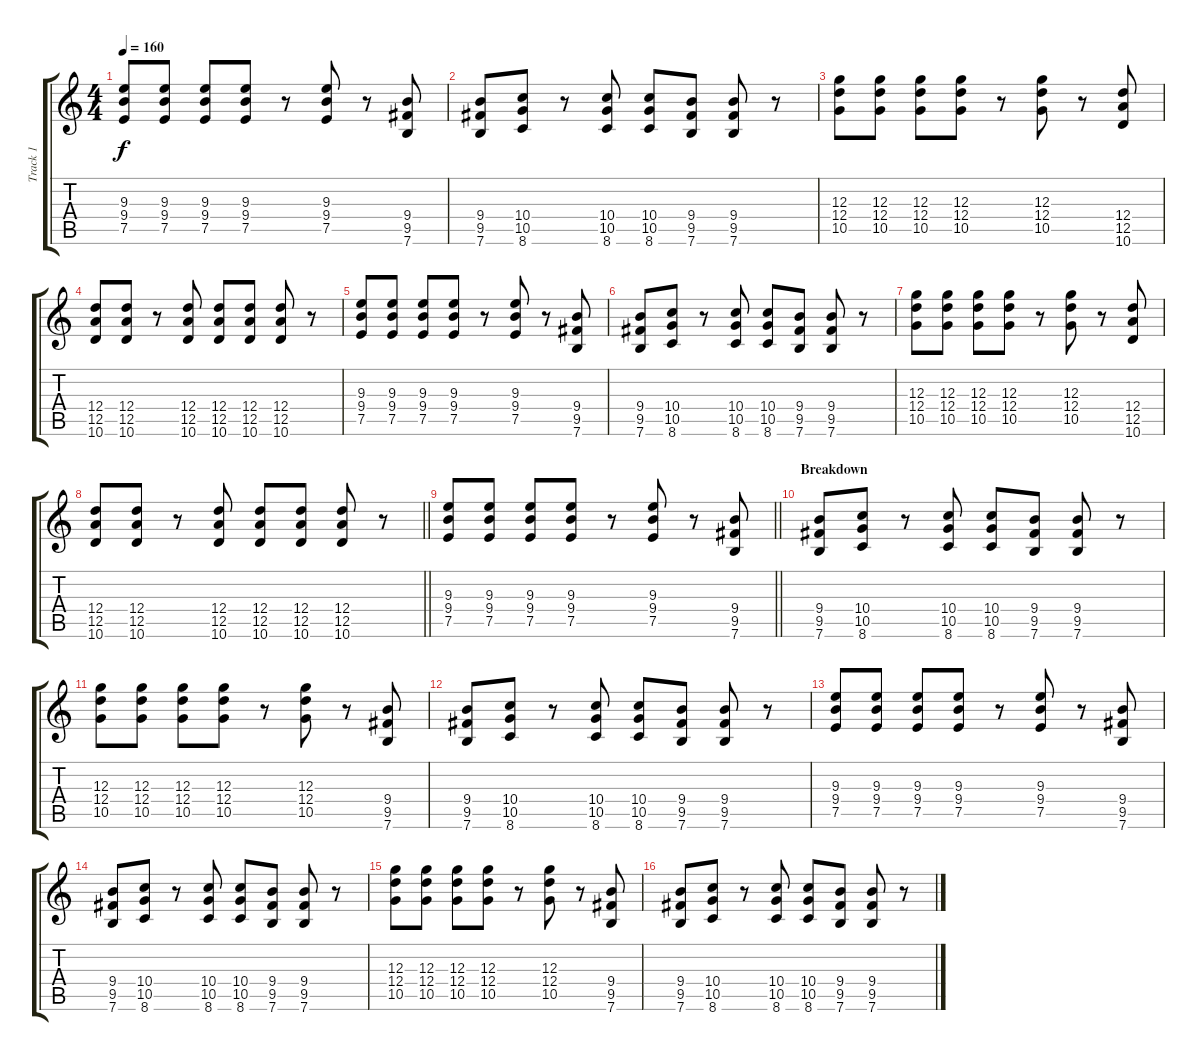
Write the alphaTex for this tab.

\track ("Track 1" "Track 1") {instrument distortionguitar}
\staff {score tabs}
\tuning (E4 B3 G3 D3 A2 E2) {hide}
\ts (4 4)
\section ("" "")
\tempo 160
\clef g2
\ks c
(9.3 9.4 7.5).8{dy f} (9.3 9.4 7.5).8 (9.3 9.4 7.5).8 (9.3 9.4 7.5).8 r.8 (9.3 9.4 7.5).8 r.8 (9.4 9.5 7.6).8 |
(9.4 9.5 7.6).8 (10.4 10.5 8.6).8 r.8 (10.4 10.5 8.6).8 (10.4 10.5 8.6).8 (9.4 9.5 7.6).8 (9.4 9.5 7.6).8 r.8 |
(12.3 12.4 10.5).8 (12.3 12.4 10.5).8 (12.3 12.4 10.5).8 (12.3 12.4 10.5).8 r.8 (12.3 12.4 10.5).8 r.8 (12.4 12.5 10.6).8 |
(12.4 12.5 10.6).8 (12.4 12.5 10.6).8 r.8 (12.4 12.5 10.6).8 (12.4 12.5 10.6).8 (12.4 12.5 10.6).8 (12.4 12.5 10.6).8 r.8 |
(9.3 9.4 7.5).8 (9.3 9.4 7.5).8 (9.3 9.4 7.5).8 (9.3 9.4 7.5).8 r.8 (9.3 9.4 7.5).8 r.8 (9.4 9.5 7.6).8 |
(9.4 9.5 7.6).8 (10.4 10.5 8.6).8 r.8 (10.4 10.5 8.6).8 (10.4 10.5 8.6).8 (9.4 9.5 7.6).8 (9.4 9.5 7.6).8 r.8 |
(12.3 12.4 10.5).8 (12.3 12.4 10.5).8 (12.3 12.4 10.5).8 (12.3 12.4 10.5).8 r.8 (12.3 12.4 10.5).8 r.8 (12.4 12.5 10.6).8 |
\barLineRight lightlight
(12.4 12.5 10.6).8 (12.4 12.5 10.6).8 r.8 (12.4 12.5 10.6).8 (12.4 12.5 10.6).8 (12.4 12.5 10.6).8 (12.4 12.5 10.6).8 r.8 |
\barLineRight lightlight
(9.3 9.4 7.5).8 (9.3 9.4 7.5).8 (9.3 9.4 7.5).8 (9.3 9.4 7.5).8 r.8 (9.3 9.4 7.5).8 r.8 (9.4 9.5 7.6).8 |
\section ("" "Breakdown")
(9.4 9.5 7.6).8 (10.4 10.5 8.6).8 r.8 (10.4 10.5 8.6).8 (10.4 10.5 8.6).8 (9.4 9.5 7.6).8 (9.4 9.5 7.6).8 r.8 |
(12.3 12.4 10.5).8 (12.3 12.4 10.5).8 (12.3 12.4 10.5).8 (12.3 12.4 10.5).8 r.8 (12.3 12.4 10.5).8 r.8 (9.4 9.5 7.6).8 |
(9.4 9.5 7.6).8 (10.4 10.5 8.6).8 r.8 (10.4 10.5 8.6).8 (10.4 10.5 8.6).8 (9.4 9.5 7.6).8 (9.4 9.5 7.6).8 r.8 |
(9.3 9.4 7.5).8 (9.3 9.4 7.5).8 (9.3 9.4 7.5).8 (9.3 9.4 7.5).8 r.8 (9.3 9.4 7.5).8 r.8 (9.4 9.5 7.6).8 |
(9.4 9.5 7.6).8 (10.4 10.5 8.6).8 r.8 (10.4 10.5 8.6).8 (10.4 10.5 8.6).8 (9.4 9.5 7.6).8 (9.4 9.5 7.6).8 r.8 |
(12.3 12.4 10.5).8 (12.3 12.4 10.5).8 (12.3 12.4 10.5).8 (12.3 12.4 10.5).8 r.8 (12.3 12.4 10.5).8 r.8 (9.4 9.5 7.6).8 |
(9.4 9.5 7.6).8 (10.4 10.5 8.6).8 r.8 (10.4 10.5 8.6).8 (10.4 10.5 8.6).8 (9.4 9.5 7.6).8 (9.4 9.5 7.6).8 r.8
